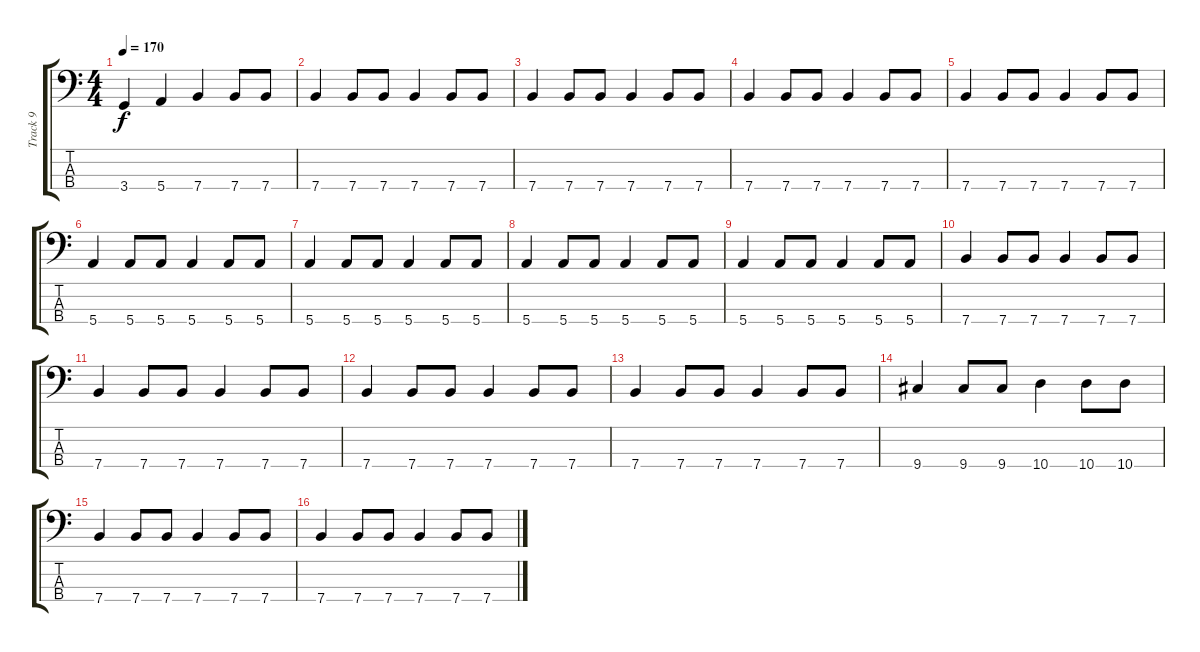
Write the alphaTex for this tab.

\track ("Track 9" "Track 9") {instrument electricbasspick}
\staff {score tabs}
\tuning (G2 D2 A1 E1) {hide}
\ts (4 4)
\tempo 170
\clef f4
\ks c
3.4.4{dy f} 5.4.4 7.4.4 7.4.8 7.4.8 |
7.4.4 7.4.8 7.4.8 7.4.4 7.4.8 7.4.8 |
7.4.4 7.4.8 7.4.8 7.4.4 7.4.8 7.4.8 |
7.4.4 7.4.8 7.4.8 7.4.4 7.4.8 7.4.8 |
7.4.4 7.4.8 7.4.8 7.4.4 7.4.8 7.4.8 |
5.4.4 5.4.8 5.4.8 5.4.4 5.4.8 5.4.8 |
5.4.4 5.4.8 5.4.8 5.4.4 5.4.8 5.4.8 |
5.4.4 5.4.8 5.4.8 5.4.4 5.4.8 5.4.8 |
5.4.4 5.4.8 5.4.8 5.4.4 5.4.8 5.4.8 |
7.4.4 7.4.8 7.4.8 7.4.4 7.4.8 7.4.8 |
7.4.4 7.4.8 7.4.8 7.4.4 7.4.8 7.4.8 |
7.4.4 7.4.8 7.4.8 7.4.4 7.4.8 7.4.8 |
7.4.4 7.4.8 7.4.8 7.4.4 7.4.8 7.4.8 |
9.4.4 9.4.8 9.4.8 10.4.4 10.4.8 10.4.8 |
7.4.4 7.4.8 7.4.8 7.4.4 7.4.8 7.4.8 |
7.4.4 7.4.8 7.4.8 7.4.4 7.4.8 7.4.8
